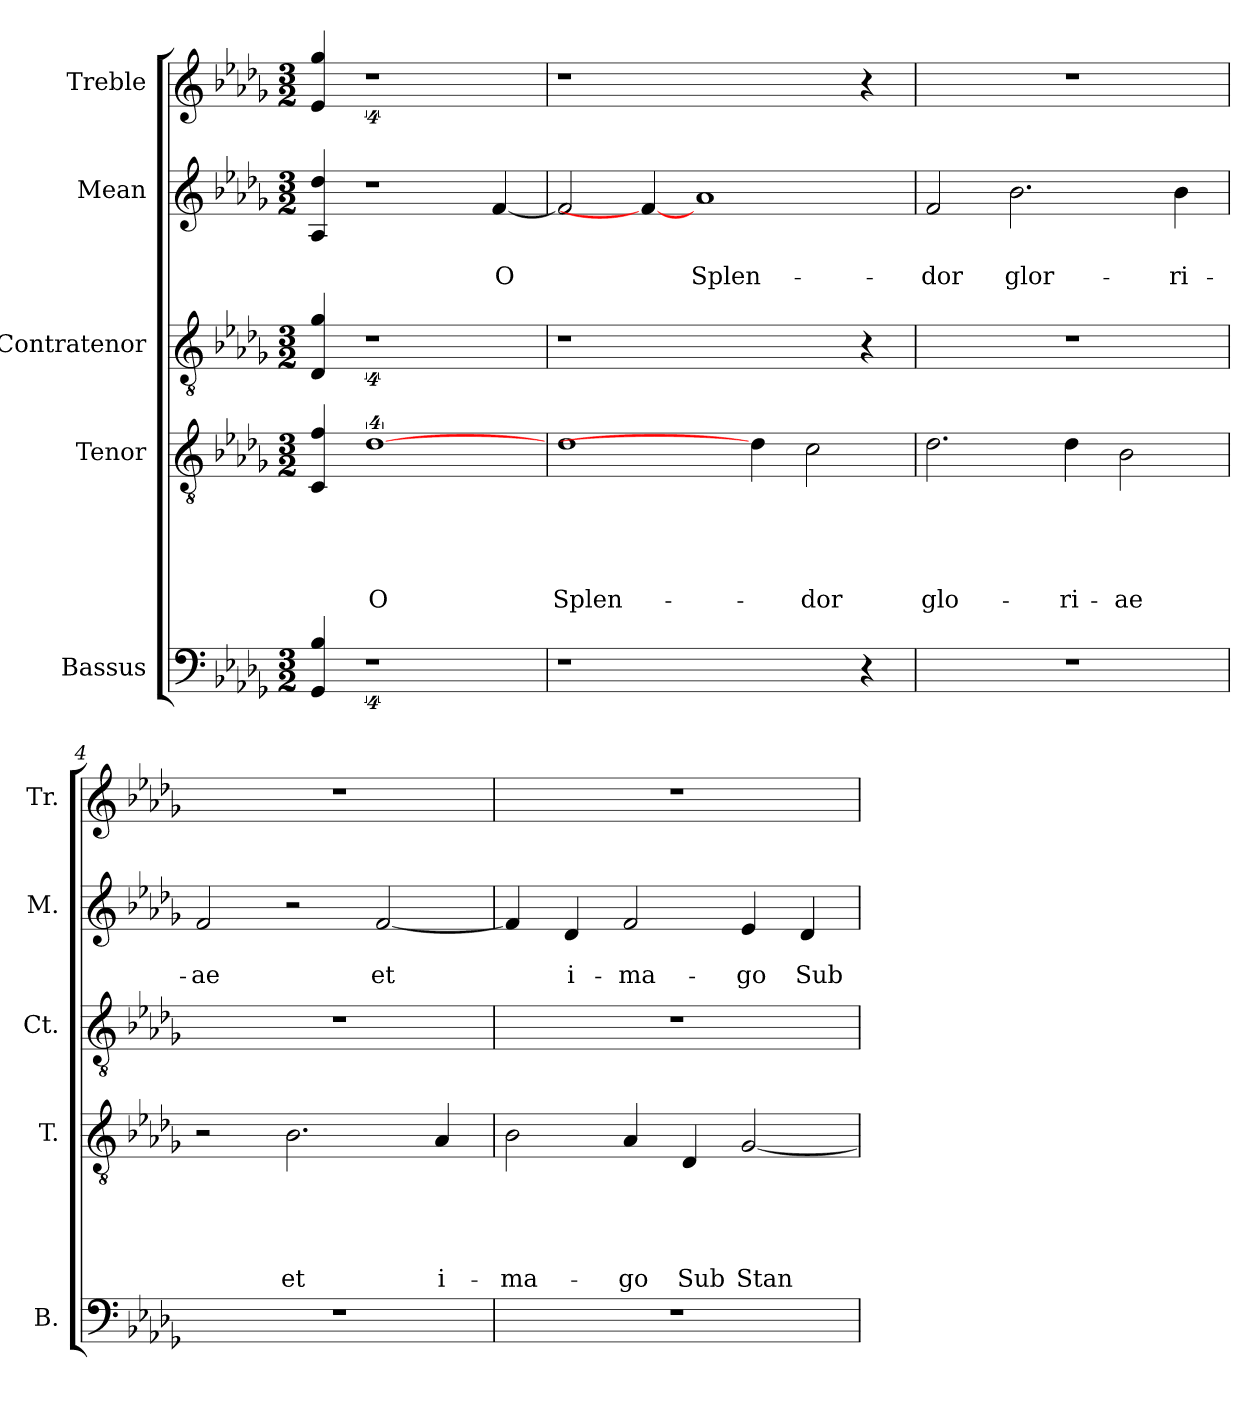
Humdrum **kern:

**kern	**kern	**text	**text	**text	**text	**text	**kern	**kern	**text	**text	**kern
*part5	*part4	*part4	*part4	*part4	*part4	*part4	*part3	*part2	*part2	*part2	*part1
*staff5	*staff4	*staff4	*staff4	*staff4	*staff4	*staff4	*staff3	*staff2	*staff2	*staff2	*staff1
*I"Bassus	*I"Tenor	*	*	*	*	*	*I"Contratenor	*I"Mean	*	*	*I"Treble
*I'B.	*I'T.	*	*	*	*	*	*I'Ct.	*I'M.	*	*	*I'Tr.
*clefF4	*clefGv2	*	*	*	*	*	*clefGv2	*clefG2	*	*	*clefG2
*k[b-e-a-d-g-]	*k[b-e-a-d-g-]	*	*	*	*	*	*k[b-e-a-d-g-]	*k[b-e-a-d-g-]	*	*	*k[b-e-a-d-g-]
*D-:	*D-:	*	*	*	*	*	*D-:	*D-:	*	*	*D-:
*M3/2	*M3/2	*	*	*	*	*	*M3/2	*M3/2	*	*	*M3/2
=1	=1	=1	=1	=1	=1	=1	=1	=1	=1	=1	=1
4GG-/ 4B-/	4C/ 4f/	.	.	.	.	.	4D-/ 4g-/	4A-/ 4dd-/	.	.	4e-/ 4gg-/
!	!	!	!	!	!	!LO:LY:b	!	!	!	!	!
4%5r	[4%5d-	.	.	.	.	O	4%5r	1r	.	.	4%5r
!	!	!	!	!	!	!	!	!	!	!LO:LY:b	!
.	.	.	.	.	.	.	.	[<4f/	.	O	.
=2	=2	=2	=2	=2	=2	=2	=2	=2	=2	=2	=2
!LO:N:vis=1	!	!	!	!	!	!LO:LY:b	!LO:N:vis=1	!	!	!	!LO:N:vis=1
1.r	1d-	.	.	.	.	Splen-	1.r	2f/]	.	.	1.r
.	.	.	.	.	.	.	.	4f/_	.	.	.
!	!	!	!	!	!	!	!	!	!	!LO:LY:b	!
.	.	.	.	.	.	.	.	1a-	.	Splen-	.
.	4d-]	.	.	.	.	.	.	.	.	.	.
!	!	!	!	!	!	!LO:LY:b	!	!	!	!	!
.	2c\	.	.	.	.	-dor	.	.	.	.	.
4r	.	.	.	.	.	.	4r	.	.	.	4r
=3	=3	=3	=3	=3	=3	=3	=3	=3	=3	=3	=3
!LO:N:vis=1	!	!	!	!	!	!LO:LY:b	!LO:N:vis=1	!	!	!LO:LY:b	!LO:N:vis=1
1.r	2.d-\	.	.	.	.	glo-	1.r	2f/	.	-dor	1.r
!	!	!	!	!	!	!	!	!	!	!LO:LY:b	!
.	.	.	.	.	.	.	.	2.b-\	.	glor-	.
!	!	!	!	!	!	!LO:LY:b	!	!	!	!	!
.	4d-\	.	.	.	.	-ri-	.	.	.	.	.
!	!	!	!	!	!	!LO:LY:b	!	!	!	!	!
.	2B-\	.	.	.	.	-ae	.	.	.	.	.
!	!	!	!	!	!	!	!	!	!	!LO:LY:b	!
.	.	.	.	.	.	.	.	4b-\	.	-ri-	.
=4	=4	=4	=4	=4	=4	=4	=4	=4	=4	=4	=4
!LO:N:vis=1	!	!	!	!	!	!	!LO:N:vis=1	!	!	!LO:LY:b	!LO:N:vis=1
1.r	2r	.	.	.	.	.	1.r	2f/	.	-ae	1.r
!	!	!	!	!	!	!LO:LY:b	!	!	!	!	!
.	2.B-\	.	.	.	.	et	.	2r	.	.	.
!	!	!	!	!	!	!	!	!	!	!LO:LY:b	!
.	.	.	.	.	.	.	.	[<2f/	.	et	.
!	!	!	!	!	!	!LO:LY:b	!	!	!	!	!
.	4A-/	.	.	.	.	i-	.	.	.	.	.
=5	=5	=5	=5	=5	=5	=5	=5	=5	=5	=5	=5
!LO:N:vis=1	!	!	!	!	!	!LO:LY:b	!LO:N:vis=1	!	!	!	!LO:N:vis=1
1.r	2B-\	.	.	.	.	-ma-	1.r	4f/]	.	.	1.r
!	!	!	!	!	!	!	!	!	!	!LO:LY:b	!
.	.	.	.	.	.	.	.	4d-/	.	i-	.
!	!	!	!	!	!	!LO:LY:b	!	!	!	!LO:LY:b:rj	!
.	4A-/	.	.	.	.	-go	.	2f/	.	-ma-	.
!	!	!	!	!	!	!LO:LY:b	!	!	!	!	!
.	4D-/	.	.	.	.	Sub	.	.	.	.	.
!	!	!	!	!	!	!LO:LY:b	!	!	!	!LO:LY:b	!
.	[<2G-/	.	.	.	.	Stan-	.	4e-/	.	-go	.
!	!	!	!	!	!	!	!	!	!	!LO:LY:b	!
.	.	.	.	.	.	.	.	4d-/	.	Sub	.
=	=	=	=	=	=	=	=	=	=	=	=
*-	*-	*-	*-	*-	*-	*-	*-	*-	*-	*-	*-
